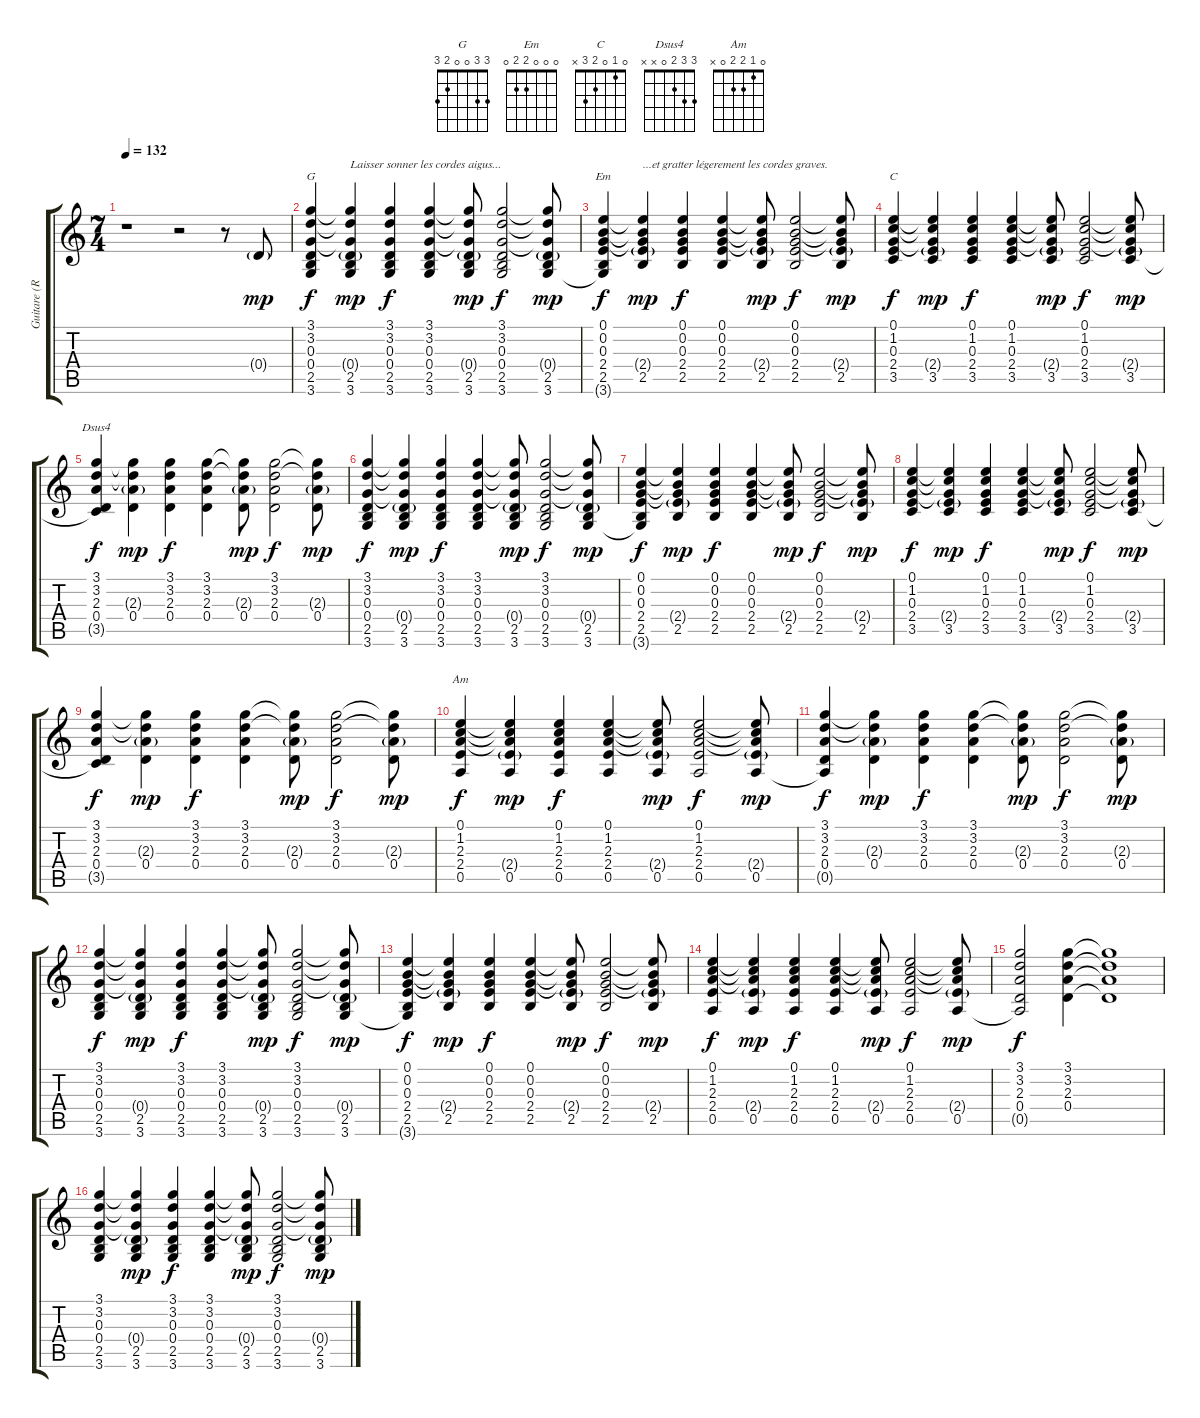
\track ("Guitare (Robbie Williams)" "Guitare (R") {instrument acousticguitarsteel}
\staff {score tabs}
\tuning (E4 B3 G3 D3 A2 E2) {hide}
\chord ("G" 3 3 0 0 2 3)
\chord ("Em" 0 0 0 2 2 0)
\chord ("C" 0 1 0 2 3 x)
\chord ("Dsus4" 3 3 2 0 x x)
\chord ("Am" 0 1 2 2 0 x)
\ts (7 4)
\tempo 132
\clef g2
\ks c
r.1{dy mp instrument acousticguitarsteel} r.2 r.8 0.4{g}.8 |
(3.1 3.2 0.3 0.4 2.5 3.6).4{ch "G" dy f} (3.1{t} 3.2{t} 0.3{t} 0.4{g} 2.5 3.6).4{txt "Laisser sonner les cordes aigus..." dy mp} (3.1 3.2 0.3 0.4 2.5 3.6).4{dy f} (3.1 3.2 0.3 0.4 2.5 3.6).4 (3.1{t} 3.2{t} 0.3{t} 0.4{g} 2.5 3.6).8{dy mp} (3.1 3.2 0.3 0.4 2.5 3.6).2{dy f} (3.1{t} 3.2{t} 0.3{t} 0.4{g} 2.5 3.6).8{dy mp} |
(0.1 0.2 0.3 2.4 2.5 3.6{t}).4{ch "Em" dy f} (0.1{t} 0.2{t} 0.3{t} 2.4{g} 2.5).4{txt "...et gratter légerement les cordes graves." dy mp} (0.1 0.2 0.3 2.4 2.5).4{dy f} (0.1 0.2 0.3 2.4 2.5).4 (0.1{t} 0.2{t} 0.3{t} 2.4{g} 2.5).8{dy mp} (0.1 0.2 0.3 2.4 2.5).2{dy f} (0.1{t} 0.2{t} 0.3{t} 2.4{g} 2.5).8{dy mp} |
(0.1 1.2 0.3 2.4 3.5).4{ch "C" dy f} (0.1{t} 1.2{t} 0.3{t} 2.4{g} 3.5).4{dy mp} (0.1 1.2 0.3 2.4 3.5).4{dy f} (0.1 1.2 0.3 2.4 3.5).4 (0.1{t} 1.2{t} 0.3{t} 2.4{g} 3.5).8{dy mp} (0.1 1.2 0.3 2.4 3.5).2{dy f} (0.1{t} 1.2{t} 0.3{t} 2.4{g} 3.5).8{dy mp} |
(3.1 3.2 2.3 0.4 3.5{t}).4{ch "Dsus4" dy f} (3.1{t} 3.2{t} 2.3{g} 0.4).4{dy mp} (3.1 3.2 2.3 0.4).4{dy f} (3.1 3.2 2.3 0.4).4 (3.1{t} 3.2{t} 2.3{g} 0.4).8{dy mp} (3.1 3.2 2.3 0.4).2{dy f} (3.1{t} 3.2{t} 2.3{g} 0.4).8{dy mp} |
(3.1 3.2 0.3 0.4 2.5 3.6).4{dy f} (3.1{t} 3.2{t} 0.3{t} 0.4{g} 2.5 3.6).4{dy mp} (3.1 3.2 0.3 0.4 2.5 3.6).4{dy f} (3.1 3.2 0.3 0.4 2.5 3.6).4 (3.1{t} 3.2{t} 0.3{t} 0.4{g} 2.5 3.6).8{dy mp} (3.1 3.2 0.3 0.4 2.5 3.6).2{dy f} (3.1{t} 3.2{t} 0.3{t} 0.4{g} 2.5 3.6).8{dy mp} |
(0.1 0.2 0.3 2.4 2.5 3.6{t}).4{dy f} (0.1{t} 0.2{t} 0.3{t} 2.4{g} 2.5).4{dy mp} (0.1 0.2 0.3 2.4 2.5).4{dy f} (0.1 0.2 0.3 2.4 2.5).4 (0.1{t} 0.2{t} 0.3{t} 2.4{g} 2.5).8{dy mp} (0.1 0.2 0.3 2.4 2.5).2{dy f} (0.1{t} 0.2{t} 0.3{t} 2.4{g} 2.5).8{dy mp} |
(0.1 1.2 0.3 2.4 3.5).4{dy f} (0.1{t} 1.2{t} 0.3{t} 2.4{g} 3.5).4{dy mp} (0.1 1.2 0.3 2.4 3.5).4{dy f} (0.1 1.2 0.3 2.4 3.5).4 (0.1{t} 1.2{t} 0.3{t} 2.4{g} 3.5).8{dy mp} (0.1 1.2 0.3 2.4 3.5).2{dy f} (0.1{t} 1.2{t} 0.3{t} 2.4{g} 3.5).8{dy mp} |
(3.1 3.2 2.3 0.4 3.5{t}).4{dy f} (3.1{t} 3.2{t} 2.3{g} 0.4).4{dy mp} (3.1 3.2 2.3 0.4).4{dy f} (3.1 3.2 2.3 0.4).4 (3.1{t} 3.2{t} 2.3{g} 0.4).8{dy mp} (3.1 3.2 2.3 0.4).2{dy f} (3.1{t} 3.2{t} 2.3{g} 0.4).8{dy mp} |
(0.1 1.2 2.3 2.4 0.5).4{ch "Am" dy f} (0.1{t} 1.2{t} 2.3{t} 2.4{g} 0.5).4{dy mp} (0.1 1.2 2.3 2.4 0.5).4{dy f} (0.1 1.2 2.3 2.4 0.5).4 (0.1{t} 1.2{t} 2.3{t} 2.4{g} 0.5).8{dy mp} (0.1 1.2 2.3 2.4 0.5).2{dy f} (0.1{t} 1.2{t} 2.3{t} 2.4{g} 0.5).8{dy mp} |
(3.1 3.2 2.3 0.4 0.5{t}).4{dy f} (3.1{t} 3.2{t} 2.3{g} 0.4).4{dy mp} (3.1 3.2 2.3 0.4).4{dy f} (3.1 3.2 2.3 0.4).4 (3.1{t} 3.2{t} 2.3{g} 0.4).8{dy mp} (3.1 3.2 2.3 0.4).2{dy f} (3.1{t} 3.2{t} 2.3{g} 0.4).8{dy mp} |
(3.1 3.2 0.3 0.4 2.5 3.6).4{dy f} (3.1{t} 3.2{t} 0.3{t} 0.4{g} 2.5 3.6).4{dy mp} (3.1 3.2 0.3 0.4 2.5 3.6).4{dy f} (3.1 3.2 0.3 0.4 2.5 3.6).4 (3.1{t} 3.2{t} 0.3{t} 0.4{g} 2.5 3.6).8{dy mp} (3.1 3.2 0.3 0.4 2.5 3.6).2{dy f} (3.1{t} 3.2{t} 0.3{t} 0.4{g} 2.5 3.6).8{dy mp} |
(0.1 0.2 0.3 2.4 2.5 3.6{t}).4{dy f} (0.1{t} 0.2{t} 0.3{t} 2.4{g} 2.5).4{dy mp} (0.1 0.2 0.3 2.4 2.5).4{dy f} (0.1 0.2 0.3 2.4 2.5).4 (0.1{t} 0.2{t} 0.3{t} 2.4{g} 2.5).8{dy mp} (0.1 0.2 0.3 2.4 2.5).2{dy f} (0.1{t} 0.2{t} 0.3{t} 2.4{g} 2.5).8{dy mp} |
(0.1 1.2 2.3 2.4 0.5).4{dy f} (0.1{t} 1.2{t} 2.3{t} 2.4{g} 0.5).4{dy mp} (0.1 1.2 2.3 2.4 0.5).4{dy f} (0.1 1.2 2.3 2.4 0.5).4 (0.1{t} 1.2{t} 2.3{t} 2.4{g} 0.5).8{dy mp} (0.1 1.2 2.3 2.4 0.5).2{dy f} (0.1{t} 1.2{t} 2.3{t} 2.4{g} 0.5).8{dy mp} |
(3.1 3.2 2.3 0.4 0.5{t}).2{dy f} (3.1 3.2 2.3 0.4).4 (3.1{t} 3.2{t} 2.3{t} 0.4{t}).1 |
(3.1 3.2 0.3 0.4 2.5 3.6).4 (3.1{t} 3.2{t} 0.3{t} 0.4{g} 2.5 3.6).4{dy mp} (3.1 3.2 0.3 0.4 2.5 3.6).4{dy f} (3.1 3.2 0.3 0.4 2.5 3.6).4 (3.1{t} 3.2{t} 0.3{t} 0.4{g} 2.5 3.6).8{dy mp} (3.1 3.2 0.3 0.4 2.5 3.6).2{dy f} (3.1{t} 3.2{t} 0.3{t} 0.4{g} 2.5 3.6).8{dy mp}
